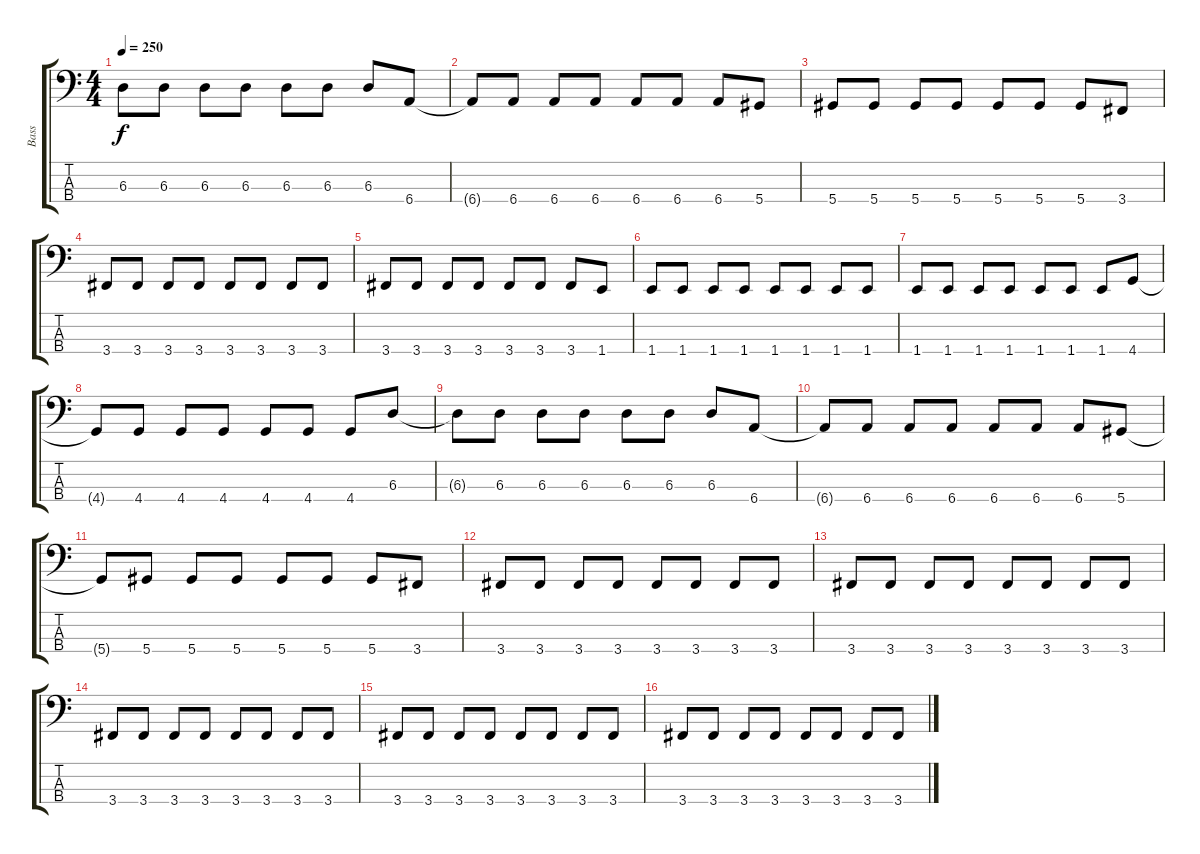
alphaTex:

\track ("Bass" "Bass") {instrument electricbasspick}
\staff {score tabs}
\tuning (Gb2 Db2 Ab1 Eb1) {hide}
\ts (4 4)
\tempo 250
\clef f4
\ks c
6.3{t}.8{dy f} 6.3.8 6.3.8 6.3.8 6.3.8 6.3.8 6.3.8 6.4.8 |
6.4{t}.8 6.4.8 6.4.8 6.4.8 6.4.8 6.4.8 6.4.8 5.4.8 |
5.4.8 5.4.8 5.4.8 5.4.8 5.4.8 5.4.8 5.4.8 3.4.8 |
3.4.8 3.4.8 3.4.8 3.4.8 3.4.8 3.4.8 3.4.8 3.4.8 |
3.4.8 3.4.8 3.4.8 3.4.8 3.4.8 3.4.8 3.4.8 1.4.8 |
1.4.8 1.4.8 1.4.8 1.4.8 1.4.8 1.4.8 1.4.8 1.4.8 |
1.4.8 1.4.8 1.4.8 1.4.8 1.4.8 1.4.8 1.4.8 4.4.8 |
4.4{t}.8 4.4.8 4.4.8 4.4.8 4.4.8 4.4.8 4.4.8 6.3.8 |
6.3{t}.8 6.3.8 6.3.8 6.3.8 6.3.8 6.3.8 6.3.8 6.4.8 |
6.4{t}.8 6.4.8 6.4.8 6.4.8 6.4.8 6.4.8 6.4.8 5.4.8 |
5.4{t}.8 5.4.8 5.4.8 5.4.8 5.4.8 5.4.8 5.4.8 3.4.8 |
3.4.8 3.4.8 3.4.8 3.4.8 3.4.8 3.4.8 3.4.8 3.4.8 |
3.4.8 3.4.8 3.4.8 3.4.8 3.4.8 3.4.8 3.4.8 3.4.8 |
3.4.8 3.4.8 3.4.8 3.4.8 3.4.8 3.4.8 3.4.8 3.4.8 |
3.4.8 3.4.8 3.4.8 3.4.8 3.4.8 3.4.8 3.4.8 3.4.8 |
3.4.8 3.4.8 3.4.8 3.4.8 3.4.8 3.4.8 3.4.8 3.4.8
